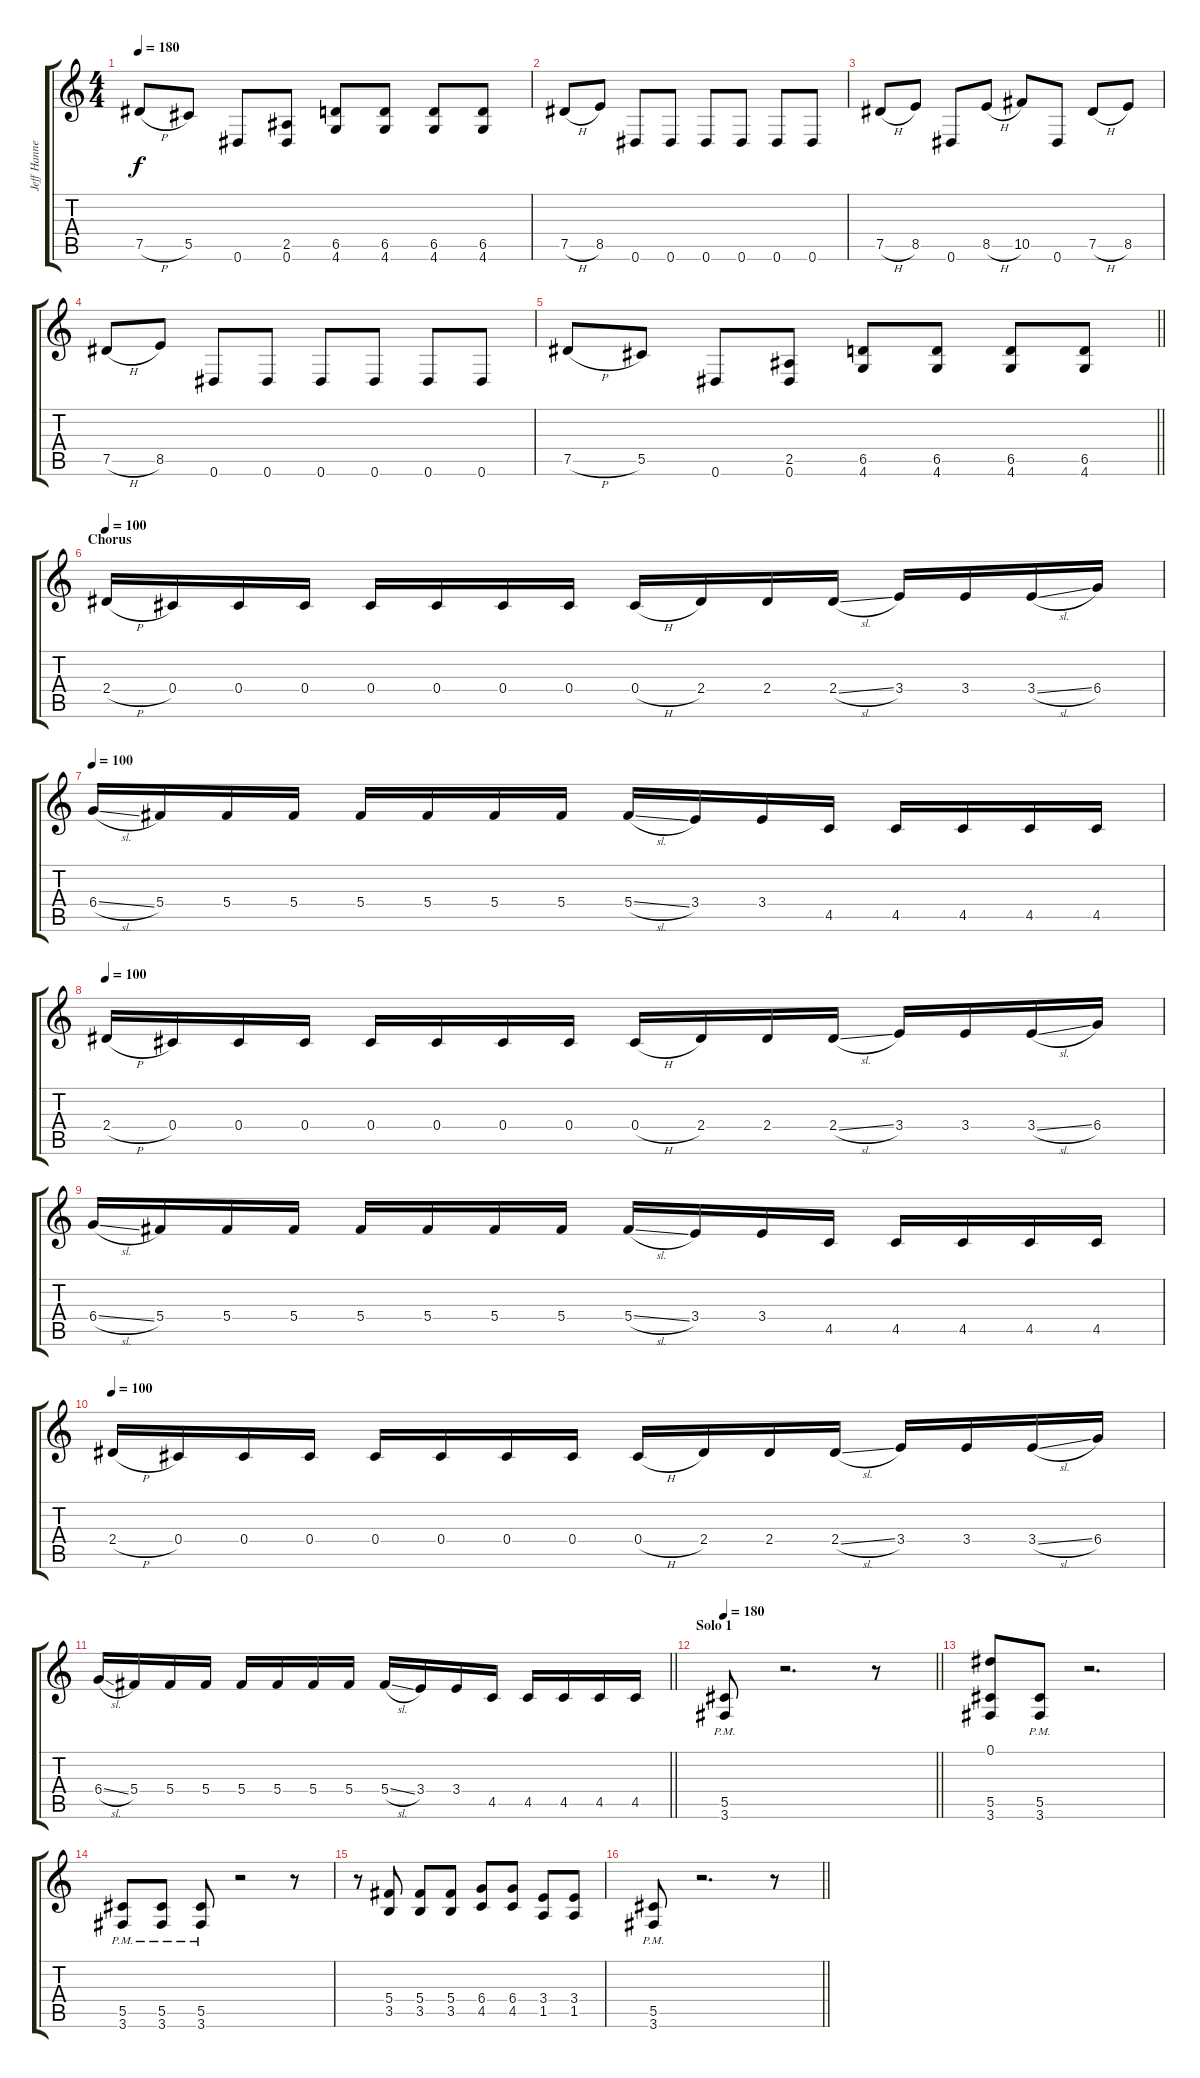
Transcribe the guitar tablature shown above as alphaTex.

\track ("Jeff Hanneman" "Jeff Hanne") {instrument distortionguitar}
\staff {score tabs}
\tuning (Eb4 Bb3 Gb3 Db3 Ab2 Eb2) {hide}
\ts (4 4)
\tempo 180
\clef g2
\ks c
7.5{h}.8{dy f} 5.5.8 0.6.8 (2.5 0.6).8 (6.5 4.6).8 (6.5 4.6).8 (6.5 4.6).8 (6.5 4.6).8 |
7.5{h}.8 8.5.8 0.6.8 0.6.8 0.6.8 0.6.8 0.6.8 0.6.8 |
7.5{h}.8 8.5.8 0.6.8 8.5{h}.8 10.5.8 0.6.8 7.5{h}.8 8.5.8 |
7.5{h}.8 8.5.8 0.6.8 0.6.8 0.6.8 0.6.8 0.6.8 0.6.8 |
\barLineRight lightlight
7.5{h}.8 5.5.8 0.6.8 (2.5 0.6).8 (6.5 4.6).8 (6.5 4.6).8 (6.5 4.6).8 (6.5 4.6).8 |
\section ("" "Chorus")
\tempo 100
2.4{h}.16 0.4.16 0.4.16 0.4.16 0.4.16 0.4.16 0.4.16 0.4.16 0.4{h}.16 2.4.16 2.4.16 2.4{sl}.16 3.4.16 3.4.16 3.4{sl}.16 6.4.16 |
\tempo 100
6.4{sl}.16 5.4.16 5.4.16 5.4.16 5.4.16 5.4.16 5.4.16 5.4.16 5.4{sl}.16 3.4.16 3.4.16 4.5.16 4.5.16 4.5.16 4.5.16 4.5.16 |
\tempo 100
2.4{h}.16 0.4.16 0.4.16 0.4.16 0.4.16 0.4.16 0.4.16 0.4.16 0.4{h}.16 2.4.16 2.4.16 2.4{sl}.16 3.4.16 3.4.16 3.4{sl}.16 6.4.16 |
6.4{sl}.16 5.4.16 5.4.16 5.4.16 5.4.16 5.4.16 5.4.16 5.4.16 5.4{sl}.16 3.4.16 3.4.16 4.5.16 4.5.16 4.5.16 4.5.16 4.5.16 |
\tempo 100
2.4{h}.16 0.4.16 0.4.16 0.4.16 0.4.16 0.4.16 0.4.16 0.4.16 0.4{h}.16 2.4.16 2.4.16 2.4{sl}.16 3.4.16 3.4.16 3.4{sl}.16 6.4.16 |
\barLineRight lightlight
6.4{sl}.16 5.4.16 5.4.16 5.4.16 5.4.16 5.4.16 5.4.16 5.4.16 5.4{sl}.16 3.4.16 3.4.16 4.5.16 4.5.16 4.5.16 4.5.16 4.5.16 |
\section ("" "Solo 1")
\tempo 180
\barLineRight lightlight
(5.5{pm} 3.6{pm}).8 r.2{d} r.8 |
(0.1 5.5 3.6).8 (5.5{pm} 3.6{pm}).8 r.2{d} |
(5.5{pm} 3.6{pm}).8 (5.5{pm} 3.6{pm}).8 (5.5{pm} 3.6{pm}).8 r.2 r.8 |
r.8 (5.4 3.5).8 (5.4 3.5).8 (5.4 3.5).8 (6.4 4.5).8 (6.4 4.5).8 (3.4 1.5).8 (3.4 1.5).8 |
\barLineRight lightlight
(5.5{pm} 3.6{pm}).8 r.2{d} r.8
